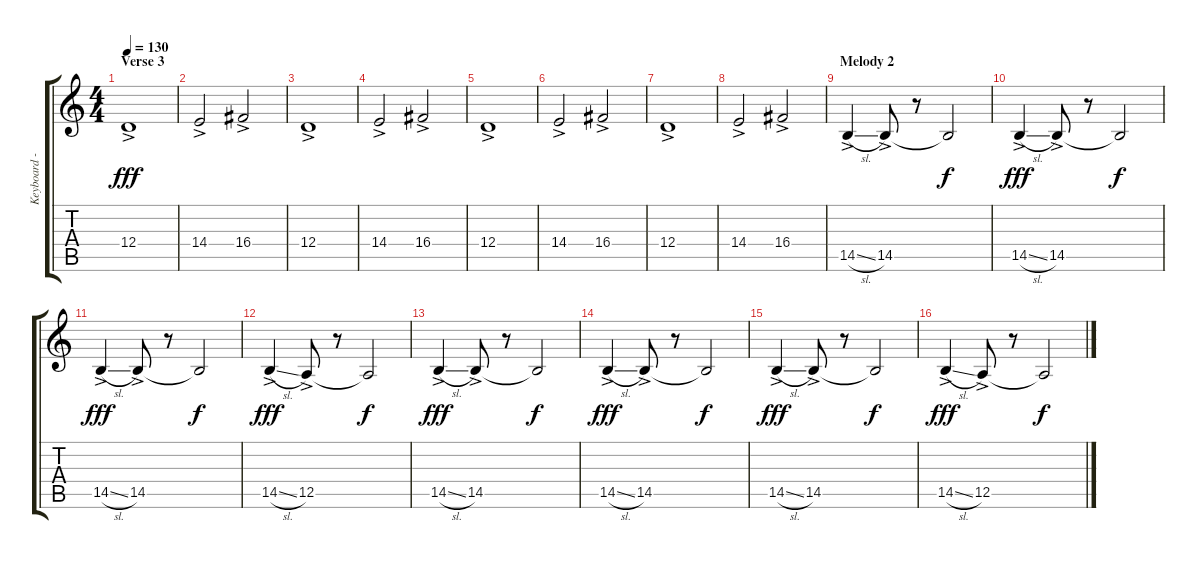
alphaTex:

\track ("Keyboard - Background" "Keyboard -") {instrument pad6metallic}
\staff {score tabs}
\tuning (E4 B3 G3 D3 A2 E2) {hide}
\ts (4 4)
\section ("" "Verse 3")
\tempo 130
\clef g2
\ks c
12.4{ac}.1{dy fff} |
14.4{ac}.2 16.4{ac}.2 |
12.4{ac}.1 |
14.4{ac}.2 16.4{ac}.2 |
12.4{ac}.1 |
14.4{ac}.2 16.4{ac}.2 |
12.4{ac}.1 |
14.4{ac}.2 16.4{ac}.2 |
\section ("" "Melody 2")
14.5{sl ac}.4 14.5{ac}.8 r.8 14.5{t}.2{dy f} |
14.5{sl ac}.4{dy fff} 14.5{ac}.8 r.8 14.5{t}.2{dy f} |
14.5{sl ac}.4{dy fff} 14.5{ac}.8 r.8 14.5{t}.2{dy f} |
14.5{sl ac}.4{dy fff} 12.5{ac}.8 r.8 12.5{t}.2{dy f} |
14.5{sl ac}.4{dy fff} 14.5{ac}.8 r.8 14.5{t}.2{dy f} |
14.5{sl ac}.4{dy fff} 14.5{ac}.8 r.8 14.5{t}.2{dy f} |
14.5{sl ac}.4{dy fff} 14.5{ac}.8 r.8 14.5{t}.2{dy f} |
14.5{sl ac}.4{dy fff} 12.5{ac}.8 r.8 12.5{t}.2{dy f}
